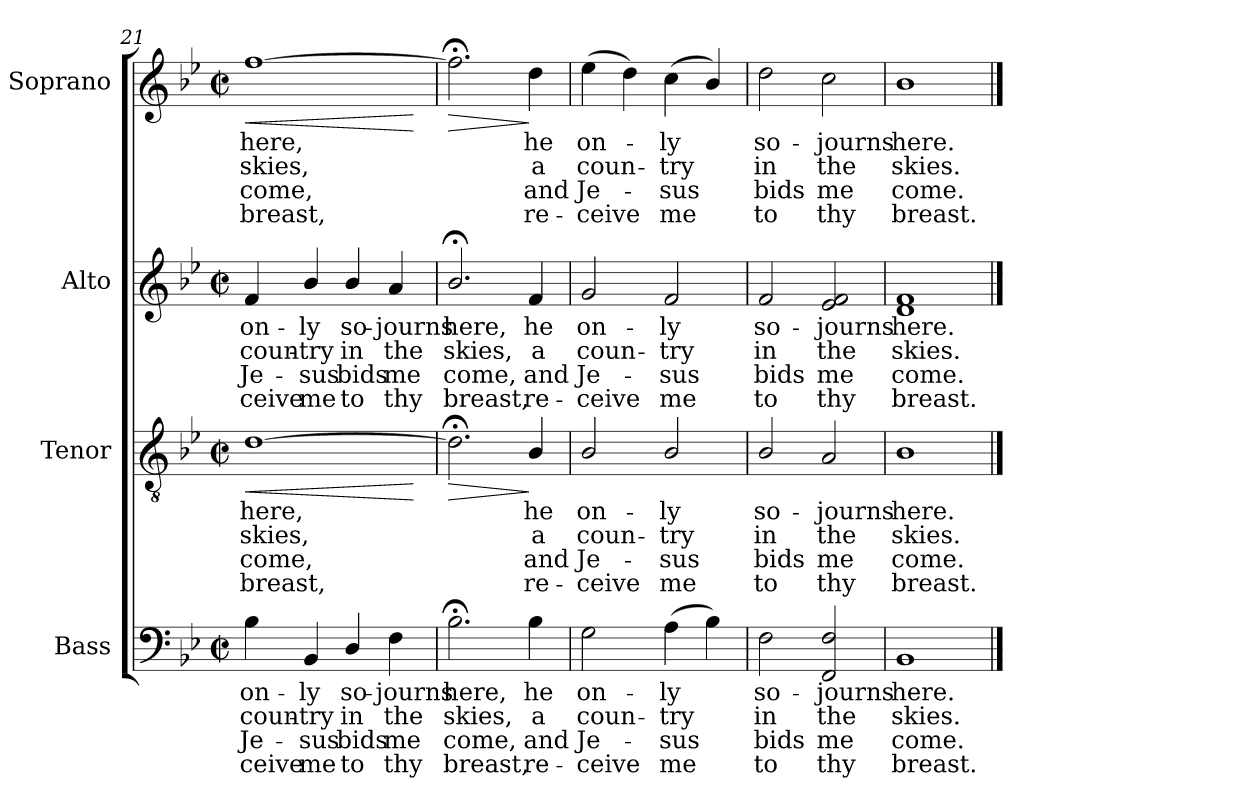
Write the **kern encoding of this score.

**kern	**text	**text	**text	**text	**kern	**text	**text	**text	**text	**dynam	**kern	**text	**text	**text	**text	**kern	**text	**text	**text	**text	**dynam
*part4	*part4	*part4	*part4	*part4	*part3	*part3	*part3	*part3	*part3	*part3	*part2	*part2	*part2	*part2	*part2	*part1	*part1	*part1	*part1	*part1	*part1
*staff4	*staff4	*staff4	*staff4	*staff4	*staff3	*staff3	*staff3	*staff3	*staff3	*staff3	*staff2	*staff2	*staff2	*staff2	*staff2	*staff1	*staff1	*staff1	*staff1	*staff1	*staff1
*I"Bass	*	*	*	*	*I"Tenor	*	*	*	*	*	*I"Alto	*	*	*	*	*I"Soprano	*	*	*	*	*
*I'B.	*	*	*	*	*I'T.	*	*	*	*	*	*I'A.	*	*	*	*	*I'S.	*	*	*	*	*
*clefF4	*	*	*	*	*clefGv2	*	*	*	*	*	*clefG2	*	*	*	*	*clefG2	*	*	*	*	*
*	*	*	*	*	*ITrd7c12	*	*	*	*	*	*	*	*	*	*	*	*	*	*	*	*
*k[b-e-]	*	*	*	*	*k[b-e-]	*	*	*	*	*	*k[b-e-]	*	*	*	*	*k[b-e-]	*	*	*	*	*
*B-:	*	*	*	*	*B-:	*	*	*	*	*	*B-:	*	*	*	*	*B-:	*	*	*	*	*
*M2/2	*	*	*	*	*M2/2	*	*	*	*	*	*M2/2	*	*	*	*	*M2/2	*	*	*	*	*
*met(c|)	*	*	*	*	*met(c|)	*	*	*	*	*	*met(c|)	*	*	*	*	*met(c|)	*	*	*	*	*
=21	=21	=21	=21	=21	=21	=21	=21	=21	=21	=21	=21	=21	=21	=21	=21	=21	=21	=21	=21	=21	=21
!	!LO:LY:b:color=#000000	!LO:LY:b:color=#000000	!LO:LY:b:color=#000000	!LO:LY:b:color=#000000	!	!	!	!	!	!	!	!	!	!	!	!	!	!	!	!	!
!	!	!	!	!	!	!LO:LY:b:color=#000000	!LO:LY:b:color=#000000	!LO:LY:b:color=#000000	!LO:LY:b:color=#000000	!LO:HP:b	!	!	!	!	!	!	!	!	!	!	!
!	!	!	!	!	!	!	!	!	!	!	!	!LO:LY:b:color=#000000	!LO:LY:b:color=#000000	!LO:LY:b:color=#000000	!LO:LY:b:color=#000000	!	!	!	!	!	!
!	!	!	!	!	!	!	!	!	!	!	!	!	!	!	!	!	!LO:LY:b:color=#000000	!LO:LY:b:color=#000000	!LO:LY:b:color=#000000	!LO:LY:b:color=#000000	!LO:HP:b
4B-i\	on-	coun-	-Je-	-ceive	[1Di	here,	skies,	come,	breast,	<	4fi/	on-	coun-	-Je-	-ceive	[1ffi	here,	skies,	come,	breast,	<
!	!LO:LY:b:color=#000000	!LO:LY:b:color=#000000	!LO:LY:b:color=#000000	!LO:LY:b:color=#000000	!	!	!	!	!	!	!	!	!	!	!	!	!	!	!	!	!
!	!	!	!	!	!	!	!	!	!	!	!	!LO:LY:b:color=#000000	!LO:LY:b:color=#000000	!LO:LY:b:color=#000000	!LO:LY:b:color=#000000	!	!	!	!	!	!
4BB-i/	-ly	-try	sus	me	.	.	.	.	.	.	4b-i/	-ly	-try	sus	me	.	.	.	.	.	.
!	!LO:LY:b:color=#000000	!LO:LY:b:color=#000000	!LO:LY:b:color=#000000	!LO:LY:b:color=#000000	!	!	!	!	!	!	!	!	!	!	!	!	!	!	!	!	!
!	!	!	!	!	!	!	!	!	!	!	!	!LO:LY:b:color=#000000	!LO:LY:b:color=#000000	!LO:LY:b:color=#000000	!LO:LY:b:color=#000000	!	!	!	!	!	!
4Di/	so-	in	bids	to	.	.	.	.	.	.	4b-i/	so-	in	bids	to	.	.	.	.	.	.
!	!LO:LY:b:color=#000000	!LO:LY:b:color=#000000	!LO:LY:b:color=#000000	!LO:LY:b:color=#000000	!	!	!	!	!	!	!	!	!	!	!	!	!	!	!	!	!
!	!	!	!	!	!	!	!	!	!	!	!	!LO:LY:b:color=#000000	!LO:LY:b:color=#000000	!LO:LY:b:color=#000000	!LO:LY:b:color=#000000	!	!	!	!	!	!
4Fi\	-journs	the	me	thy	.	.	.	.	.	.	4ai/	-journs	the	me	thy	.	.	.	.	.	.
.	.	.	.	.	.	.	.	.	.	[	.	.	.	.	.	.	.	.	.	.	[
=22	=22	=22	=22	=22	=22	=22	=22	=22	=22	=22	=22	=22	=22	=22	=22	=22	=22	=22	=22	=22	=22
!	!LO:LY:b:color=#000000	!LO:LY:b:color=#000000	!LO:LY:b:color=#000000	!LO:LY:b:color=#000000	!	!	!	!	!	!LO:HP:b	!	!	!	!	!	!	!	!	!	!	!
!	!	!	!	!	!	!	!	!	!	!	!	!LO:LY:b:color=#000000	!LO:LY:b:color=#000000	!LO:LY:b:color=#000000	!LO:LY:b:color=#000000	!	!	!	!	!	!LO:HP:b
2.B-;i\	here,	skies,	come,	breast,	2.D;i\]	.	.	.	.	>	2.b-;i/	here,	skies,	come,	breast,	2.ff;i\]	.	.	.	.	>
!	!LO:LY:b:color=#000000	!LO:LY:b:color=#000000	!LO:LY:b:color=#000000	!LO:LY:b:color=#000000	!	!	!	!	!	!	!	!	!	!	!	!	!	!	!	!	!
!	!	!	!	!	!	!LO:LY:b:color=#000000	!LO:LY:b:color=#000000	!LO:LY:b:color=#000000	!LO:LY:b:color=#000000	!	!	!	!	!	!	!	!	!	!	!	!
!	!	!	!	!	!	!	!	!	!	!	!	!LO:LY:b:color=#000000	!LO:LY:b:color=#000000	!LO:LY:b:color=#000000	!LO:LY:b:color=#000000	!	!	!	!	!	!
!	!	!	!	!	!	!	!	!	!	!	!	!	!	!	!	!	!LO:LY:b:color=#000000	!LO:LY:b:color=#000000	!LO:LY:b:color=#000000	!LO:LY:b:color=#000000	!
4B-i\	he	a	and	re-	4BB-i/	he	a	and	re-	]	4fi/	he	a	and	re-	4ddi\	he	a	and	re-	]
=23	=23	=23	=23	=23	=23	=23	=23	=23	=23	=23	=23	=23	=23	=23	=23	=23	=23	=23	=23	=23	=23
!	!LO:LY:b:color=#000000	!LO:LY:b:color=#000000	!LO:LY:b:color=#000000	!LO:LY:b:color=#000000	!	!	!	!	!	!	!	!	!	!	!	!	!	!	!	!	!
!	!	!	!	!	!	!LO:LY:b:color=#000000	!LO:LY:b:color=#000000	!LO:LY:b:color=#000000	!LO:LY:b:color=#000000	!	!	!	!	!	!	!	!	!	!	!	!
!	!	!	!	!	!	!	!	!	!	!	!	!LO:LY:b:color=#000000	!LO:LY:b:color=#000000	!LO:LY:b:color=#000000	!LO:LY:b:color=#000000	!	!	!	!	!	!
!	!	!	!	!	!	!	!	!	!	!	!	!	!	!	!	!	!LO:LY:b:color=#000000	!LO:LY:b:color=#000000	!LO:LY:b:color=#000000	!LO:LY:b:color=#000000	!
2Gi\	on-	coun-	-Je-	-ceive	2BB-i/	on-	coun-	-Je-	-ceive	.	2gi/	on-	coun-	-Je-	-ceive	(4ee-i\	on-	coun-	-Je-	-ceive	.
.	.	.	.	.	.	.	.	.	.	.	.	.	.	.	.	4ddi\)	.	.	.	.	.
!	!LO:LY:b:color=#000000	!LO:LY:b:color=#000000	!LO:LY:b:color=#000000	!LO:LY:b:color=#000000	!	!	!	!	!	!	!	!	!	!	!	!	!	!	!	!	!
!	!	!	!	!	!	!LO:LY:b:color=#000000	!LO:LY:b:color=#000000	!LO:LY:b:color=#000000	!LO:LY:b:color=#000000	!	!	!	!	!	!	!	!	!	!	!	!
!	!	!	!	!	!	!	!	!	!	!	!	!LO:LY:b:color=#000000	!LO:LY:b:color=#000000	!LO:LY:b:color=#000000	!LO:LY:b:color=#000000	!	!	!	!	!	!
!	!	!	!	!	!	!	!	!	!	!	!	!	!	!	!	!	!LO:LY:b:color=#000000	!LO:LY:b:color=#000000	!LO:LY:b:color=#000000	!LO:LY:b:color=#000000	!
(4Ai\	-ly	-try	sus	me	2BB-i/	-ly	-try	sus	me	.	2fi/	-ly	-try	sus	me	(4cci\	-ly	-try	sus	me	.
4B-i\)	.	.	.	.	.	.	.	.	.	.	.	.	.	.	.	4b-i/)	.	.	.	.	.
=24	=24	=24	=24	=24	=24	=24	=24	=24	=24	=24	=24	=24	=24	=24	=24	=24	=24	=24	=24	=24	=24
!	!LO:LY:b:color=#000000	!LO:LY:b:color=#000000	!LO:LY:b:color=#000000	!LO:LY:b:color=#000000	!	!	!	!	!	!	!	!	!	!	!	!	!	!	!	!	!
!	!	!	!	!	!	!LO:LY:b:color=#000000	!LO:LY:b:color=#000000	!LO:LY:b:color=#000000	!LO:LY:b:color=#000000	!	!	!	!	!	!	!	!	!	!	!	!
!	!	!	!	!	!	!	!	!	!	!	!	!LO:LY:b:color=#000000	!LO:LY:b:color=#000000	!LO:LY:b:color=#000000	!LO:LY:b:color=#000000	!	!	!	!	!	!
!	!	!	!	!	!	!	!	!	!	!	!	!	!	!	!	!	!LO:LY:b:color=#000000	!LO:LY:b:color=#000000	!LO:LY:b:color=#000000	!LO:LY:b:color=#000000	!
2Fi\	so-	in	bids	to	2BB-i/	so-	in	bids	to	.	2fi/	so-	in	bids	to	2ddi\	so-	in	bids	to	.
!	!LO:LY:b:color=#000000	!LO:LY:b:color=#000000	!LO:LY:b:color=#000000	!LO:LY:b:color=#000000	!	!	!	!	!	!	!	!	!	!	!	!	!	!	!	!	!
!	!	!	!	!	!	!LO:LY:b:color=#000000	!LO:LY:b:color=#000000	!LO:LY:b:color=#000000	!LO:LY:b:color=#000000	!	!	!	!	!	!	!	!	!	!	!	!
!	!	!	!	!	!	!	!	!	!	!	!	!LO:LY:b:color=#000000	!LO:LY:b:color=#000000	!LO:LY:b:color=#000000	!LO:LY:b:color=#000000	!	!	!	!	!	!
!	!	!	!	!	!	!	!	!	!	!	!	!	!	!	!	!	!LO:LY:b:color=#000000	!LO:LY:b:color=#000000	!LO:LY:b:color=#000000	!LO:LY:b:color=#000000	!
2FFi/ 2Fi	-journs	the	me	thy	2AAi/	-journs	the	me	thy	.	2e-i/ 2fi	-journs	the	me	thy	2cci\	-journs	the	me	thy	.
=25	=25	=25	=25	=25	=25	=25	=25	=25	=25	=25	=25	=25	=25	=25	=25	=25	=25	=25	=25	=25	=25
!	!LO:LY:b:color=#000000	!LO:LY:b:color=#000000	!LO:LY:b:color=#000000	!LO:LY:b:color=#000000	!	!	!	!	!	!	!	!	!	!	!	!	!	!	!	!	!
!	!	!	!	!	!	!LO:LY:b:color=#000000	!LO:LY:b:color=#000000	!LO:LY:b:color=#000000	!LO:LY:b:color=#000000	!	!	!	!	!	!	!	!	!	!	!	!
!	!	!	!	!	!	!	!	!	!	!	!	!LO:LY:b:color=#000000	!LO:LY:b:color=#000000	!LO:LY:b:color=#000000	!LO:LY:b:color=#000000	!	!	!	!	!	!
!	!	!	!	!	!	!	!	!	!	!	!	!	!	!	!	!	!LO:LY:b:color=#000000	!LO:LY:b:color=#000000	!LO:LY:b:color=#000000	!LO:LY:b:color=#000000	!
1BB-i	here.	skies.	come.	breast.	1BB-i	here.	skies.	come.	breast.	.	1di 1fi	here.	skies.	come.	breast.	1b-i	here.	skies.	come.	breast.	.
==	==	==	==	==	==	==	==	==	==	==	==	==	==	==	==	==	==	==	==	==	==
*-	*-	*-	*-	*-	*-	*-	*-	*-	*-	*-	*-	*-	*-	*-	*-	*-	*-	*-	*-	*-	*-
